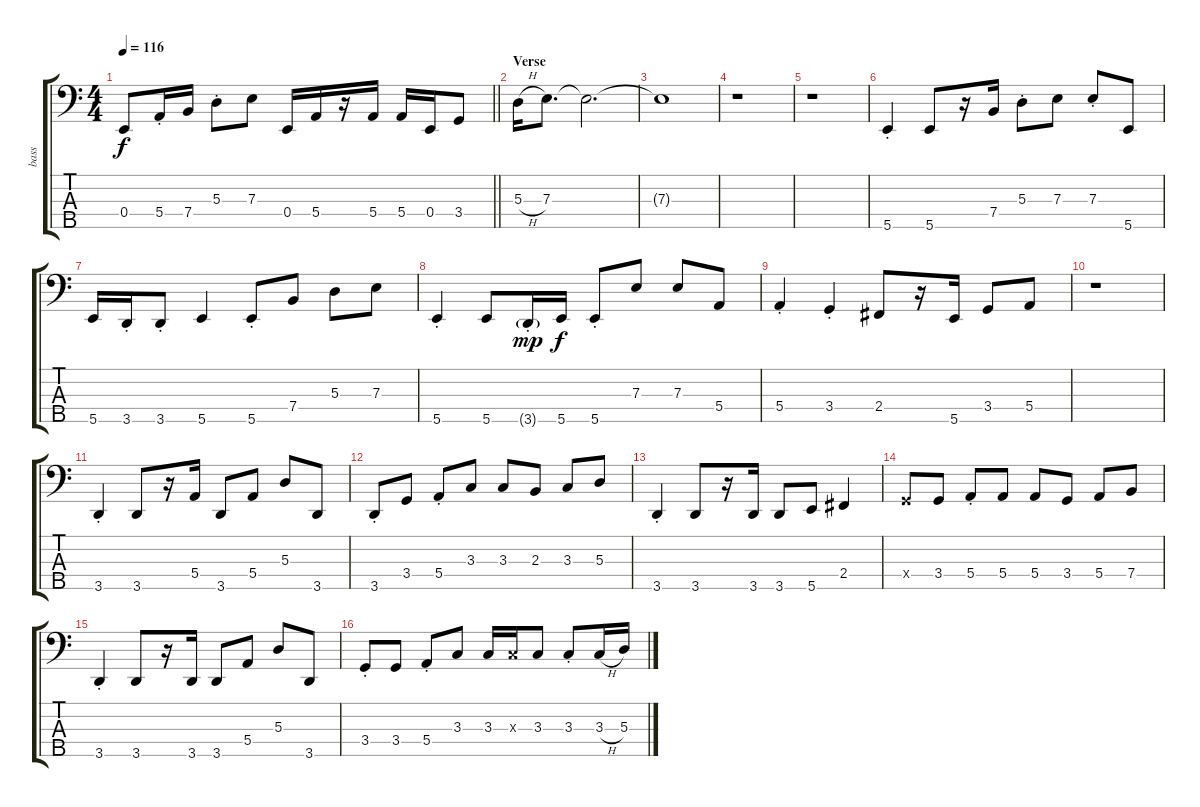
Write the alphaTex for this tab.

\track ("bass" "bass") {instrument electricbassfinger}
\staff {score tabs}
\tuning (G2 D2 A1 E1 B0) {hide}
\ts (4 4)
\tempo 116
\clef f4
\barLineRight lightlight
\ks c
0.4.8{dy f} 5.4{st}.16 7.4.16 5.3{st}.8 7.3.8 0.4.16 5.4.16 r.16 5.4.16 5.4.16 0.4.16 3.4.8 |
\section ("" "Verse")
5.3{h}.16 7.3.8{d} 7.3{t}.2{d} |
7.3{t}.1 |
r.1 |
r.1 |
5.5{st}.4 5.5.8 r.16 7.4.16 5.3{st}.8 7.3.8 7.3{st}.8 5.5.8 |
5.5.16 3.5{st}.16 3.5{st}.8 5.5.4 5.5{st}.8 7.4.8 5.3.8 7.3.8 |
5.5{st}.4 5.5.8 3.5{g st}.16{dy mp} 5.5.16{dy f} 5.5{st}.8 7.3.8 7.3.8 5.4.8 |
5.4{st}.4 3.4{st}.4 2.4.8 r.16 5.5.16 3.4.8 5.4.8 |
r.1 |
3.5{st}.4 3.5.8 r.16 5.4.16 3.5.8 5.4.8 5.3.8 3.5.8 |
3.5{st}.8 3.4.8 5.4{st}.8 3.3.8 3.3.8 2.3.8 3.3.8 5.3.8 |
3.5{st}.4 3.5.8 r.16 3.5.16 3.5.8 5.5.8 2.4.4 |
3.4{x}.8 3.4.8 5.4{st}.8 5.4.8 5.4.8 3.4.8 5.4.8 7.4.8 |
3.5{st}.4 3.5.8 r.16 3.5.16 3.5.8 5.4.8 5.3.8 3.5.8 |
3.4{st}.8 3.4.8 5.4{st}.8 3.3.8 3.3.16 3.3{x}.16 3.3.8 3.3{st}.8 3.3{h}.16 5.3.16
